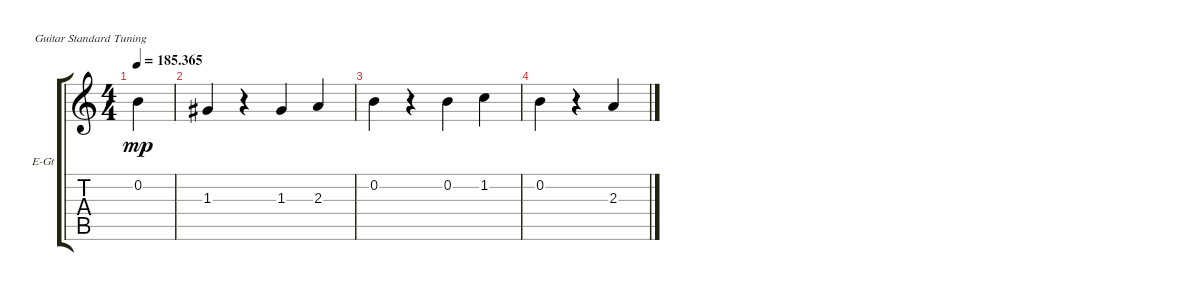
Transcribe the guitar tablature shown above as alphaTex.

\defaultSystemsLayout 4
\bracketExtendMode groupsimilarinstruments
\firstSystemTrackNameOrientation horizontal
\otherSystemsTrackNameOrientation horizontal
\track ("Electric Guitar" "E-Gt") {instrument sitar}
\staff {score tabs}
\tuning (E4 B3 G3 D3 A2 E2)
\displaytranspose 12
\ts (4 4)
\tempo
185.365
\accidentals auto
\clef g2
\ottava regular
\simile none
\ks c
0.2.4{dy mp} |
1.3.4 r.4 1.3.4 2.3.4 |
0.2.4 r.4 0.2.4 1.2.4 |
0.2.4 r.4 2.3.4
